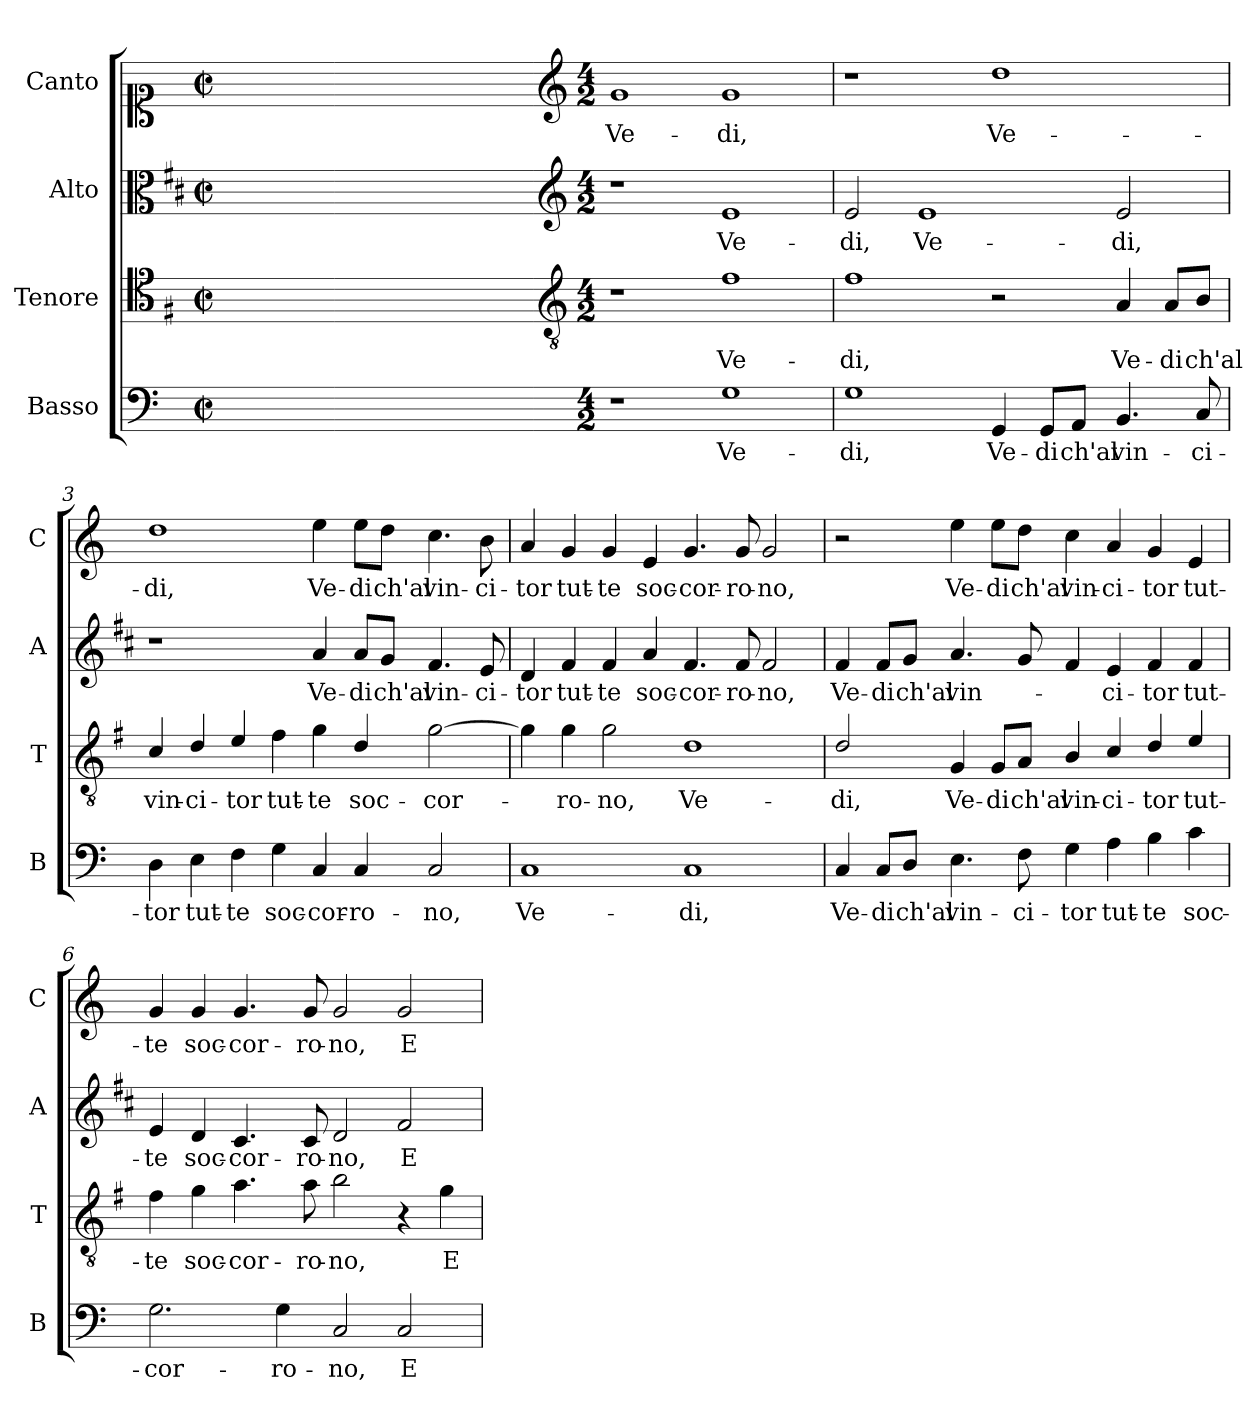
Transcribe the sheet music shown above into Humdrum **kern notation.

**kern	**text	**kern	**text	**kern	**text	**kern	**text
*part4	*part4	*part3	*part3	*part2	*part2	*part1	*part1
*staff4	*staff4	*staff3	*staff3	*staff2	*staff2	*staff1	*staff1
*I"Basso	*	*I"Tenore	*	*I"Alto	*	*I"Canto	*
*I'B	*	*I'T	*	*I'A	*	*I'C	*
*clefF4	*	*clefC4	*	*clefC3	*	*clefC1	*
*	*	*ITrd4c7	*	*ITrd1c2	*	*	*
*k[]	*	*k[]	*	*k[]	*	*k[]	*
*C:	*	*C:	*	*C:	*	*C:	*
*M2/2	*	*M2/2	*	*M2/2	*	*M2/2	*
*met(c|)	*	*met(c|)	*	*met(c|)	*	*met(c|)	*
=	=	=	=	=	=	=	=
1ryy	.	1ryy	.	1ryy	.	1ryy	.
=1X-	=1X-	=1X-	=1X-	=1X-	=1X-	=1X-	=1X-
4ryy	.	4ryy	.	4ryy	.	4ryy	.
4ryy	.	4ryy	.	4ryy	.	4ryy	.
4ryy	.	4ryy	.	4ryy	.	4ryy	.
4ryy	.	4ryy	.	4ryy	.	4ryy	.
=1-	=1-	=1-	=1-	=1-	=1-	=1-	=1-
*	*	*clefGv2	*	*clefG2	*	*clefG2	*
*M4/2	*	*M4/2	*	*M4/2	*	*M4/2	*
!	!	!	!	!	!	!	!LO:LY:b
1r	.	1r	.	1r	.	1g	Ve-
!	!LO:LY:b	!	!LO:LY:b	!	!LO:LY:b	!	!LO:LY:b
1G	Ve-	1B	Ve-	1d	Ve-	1g	-di,
=2	=2	=2	=2	=2	=2	=2	=2
!	!LO:LY:b	!	!LO:LY:b	!	!LO:LY:b	!	!
1G	-di,	1B	-di,	2d/	-di,	1r	.
!	!	!	!	!	!LO:LY:b	!	!
.	.	.	.	1d	Ve-	.	.
!	!LO:LY:b	!	!	!	!	!	!LO:LY:b
4GG/	Ve-	2r	.	.	.	1dd	Ve-
!	!LO:LY:b	!	!	!	!	!	!
8GG/L	-di	.	.	.	.	.	.
!	!LO:LY:b	!	!	!	!	!	!
8AA/J	ch'al	.	.	.	.	.	.
!	!LO:LY:b	!	!LO:LY:b	!	!LO:LY:b	!	!
4.BB/	vin-	4D/	Ve-	2d/	-di,	.	.
!	!	!	!LO:LY:b	!	!	!	!
.	.	8D/L	-di	.	.	.	.
!	!LO:LY:b	!	!LO:LY:b	!	!	!	!
8C/	-ci-	8E/J	ch'al	.	.	.	.
=3	=3	=3	=3	=3	=3	=3	=3
!	!LO:LY:b	!	!LO:LY:b	!	!	!	!LO:LY:b
4D\	-tor	4F/	vin-	1r	.	1dd	-di,
!	!LO:LY:b	!	!LO:LY:b	!	!	!	!
4E\	tut-	4G/	-ci-	.	.	.	.
!	!LO:LY:b	!	!LO:LY:b	!	!	!	!
4F\	-te	4A/	-tor	.	.	.	.
!	!LO:LY:b	!	!LO:LY:b	!	!	!	!
4G\	soc-	4B\	tut-	.	.	.	.
!	!LO:LY:b	!	!LO:LY:b	!	!LO:LY:b	!	!LO:LY:b
4C/	-cor-	4c\	-te	4g/	Ve-	4ee\	Ve-
!	!LO:LY:b	!	!LO:LY:b	!	!LO:LY:b	!	!LO:LY:b
4C/	-ro-	4G/	soc-	8g/L	-di	8ee\L	-di
!	!	!	!	!	!LO:LY:b	!	!LO:LY:b
.	.	.	.	8f/J	ch'al	8dd\J	ch'al
!	!LO:LY:b	!	!LO:LY:b	!	!LO:LY:b	!	!LO:LY:b
2C/	-no,	[2c\	-cor-	4.e/	vin-	4.cc\	vin-
!	!	!	!	!	!LO:LY:b	!	!LO:LY:b
.	.	.	.	8d/	-ci-	8b\	-ci-
!!LO:LB:g=z
=4	=4	=4	=4	=4	=4	=4	=4
!	!LO:LY:b	!	!	!	!LO:LY:b	!	!LO:LY:b
1C	Ve-	4c\]	.	4c/	-tor	4a/	-tor
!	!	!	!LO:LY:b	!	!LO:LY:b	!	!LO:LY:b
.	.	4c\	-ro-	4e/	tut-	4g/	tut-
!	!	!	!LO:LY:b	!	!LO:LY:b	!	!LO:LY:b
.	.	2c\	-no,	4e/	-te	4g/	-te
!	!	!	!	!	!LO:LY:b	!	!LO:LY:b
.	.	.	.	4g/	soc-	4e/	soc-
!	!LO:LY:b	!	!LO:LY:b	!	!LO:LY:b	!	!LO:LY:b
1C	-di,	1G	Ve-	4.e/	-cor-	4.g/	-cor-
!	!	!	!	!	!LO:LY:b	!	!LO:LY:b
.	.	.	.	8e/	-ro-	8g/	-ro-
!	!	!	!	!	!LO:LY:b	!	!LO:LY:b
.	.	.	.	2e/	-no,	2g/	-no,
=5	=5	=5	=5	=5	=5	=5	=5
!	!LO:LY:b	!	!LO:LY:b	!	!LO:LY:b	!	!
4C/	Ve-	2G/	-di,	4e/	Ve-	2r	.
!	!LO:LY:b	!	!	!	!LO:LY:b	!	!
8C/L	-di	.	.	8e/L	-di	.	.
!	!LO:LY:b	!	!	!	!LO:LY:b	!	!
8D/J	ch'al	.	.	8f/J	ch'al	.	.
!	!LO:LY:b	!	!LO:LY:b	!	!LO:LY:b	!	!LO:LY:b
4.E\	vin-	4C/	Ve-	4.g/	vin-	4ee\	Ve-
!	!	!	!LO:LY:b	!	!	!	!LO:LY:b
.	.	8C/L	-di	.	.	8ee\L	-di
!	!LO:LY:b	!	!LO:LY:b	!	!	!	!LO:LY:b
8F\	-ci-	8D/J	ch'al	8f/	.	8dd\J	ch'al
!	!LO:LY:b	!	!LO:LY:b	!	!	!	!LO:LY:b
4G\	-tor	4E/	vin-	4e/	.	4cc\	vin-
!	!LO:LY:b	!	!LO:LY:b	!	!LO:LY:b	!	!LO:LY:b
4A\	tut-	4F/	-ci-	4d/	-ci-	4a/	-ci-
!	!LO:LY:b	!	!LO:LY:b	!	!LO:LY:b	!	!LO:LY:b
4B\	-te	4G/	-tor	4e/	-tor	4g/	-tor
!	!LO:LY:b	!	!LO:LY:b	!	!LO:LY:b	!	!LO:LY:b
4c\	soc-	4A/	tut-	4e/	tut-	4e/	tut-
=6	=6	=6	=6	=6	=6	=6	=6
!	!LO:LY:b	!	!LO:LY:b	!	!LO:LY:b	!	!LO:LY:b
2.G\	-cor-	4B\	-te	4d/	-te	4g/	-te
!	!	!	!LO:LY:b	!	!LO:LY:b	!	!LO:LY:b
.	.	4c\	soc-	4c/	soc-	4g/	soc-
!	!	!	!LO:LY:b	!	!LO:LY:b	!	!LO:LY:b
.	.	4.d\	-cor-	4.B/	-cor-	4.g/	-cor-
!	!LO:LY:b	!	!	!	!	!	!
4G\	-ro-	.	.	.	.	.	.
!	!	!	!LO:LY:b	!	!LO:LY:b	!	!LO:LY:b
.	.	8d\	-ro-	8B/	-ro-	8g/	-ro-
!	!LO:LY:b	!	!LO:LY:b	!	!LO:LY:b	!	!LO:LY:b
2C/	-no,	2e\	-no,	2c/	-no,	2g/	-no,
!	!LO:LY:b	!	!	!	!LO:LY:b	!	!LO:LY:b
2C/	E	4r	.	2e/	E	2g/	E
!	!	!	!LO:LY:b	!	!	!	!
.	.	4c\	E	.	.	.	.
=	=	=	=	=	=	=	=
*-	*-	*-	*-	*-	*-	*-	*-
